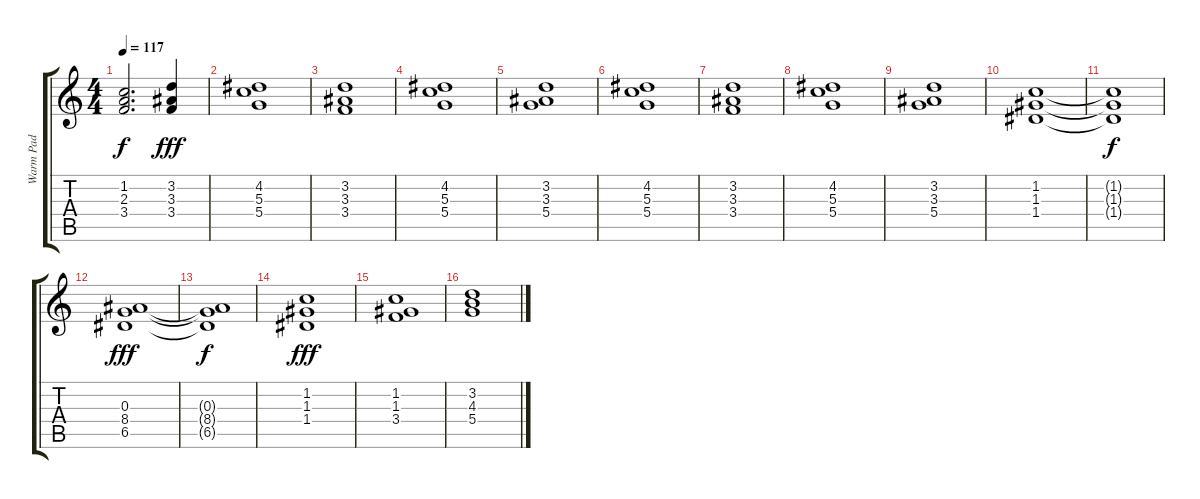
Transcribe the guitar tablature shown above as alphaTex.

\track ("Warm Pad" "Warm Pad") {instrument electricguitarmuted}
\staff {score tabs}
\tuning (E4 B3 G3 D3 A2 E2) {hide}
\ts (4 4)
\tempo 117
\clef g2
\ks c
(1.2{t} 2.3{t} 3.4{t}).2{d dy f} (3.2 3.3 3.4).4{dy fff} |
(4.2 5.3 5.4).1 |
(3.2 3.3 3.4).1 |
(4.2 5.3 5.4).1 |
(3.2 3.3 5.4).1 |
(4.2 5.3 5.4).1 |
(3.2 3.3 3.4).1 |
(4.2 5.3 5.4).1 |
(3.2 3.3 5.4).1 |
(1.2 1.3 1.4).1 |
(1.2{t} 1.3{t} 1.4{t}).1{dy f} |
(0.3 8.4 6.5).1{dy fff} |
(0.3{t} 8.4{t} 6.5{t}).1{dy f} |
(1.2 1.3 1.4).1{dy fff} |
(1.2 1.3 3.4).1 |
(3.2 4.3 5.4).1
